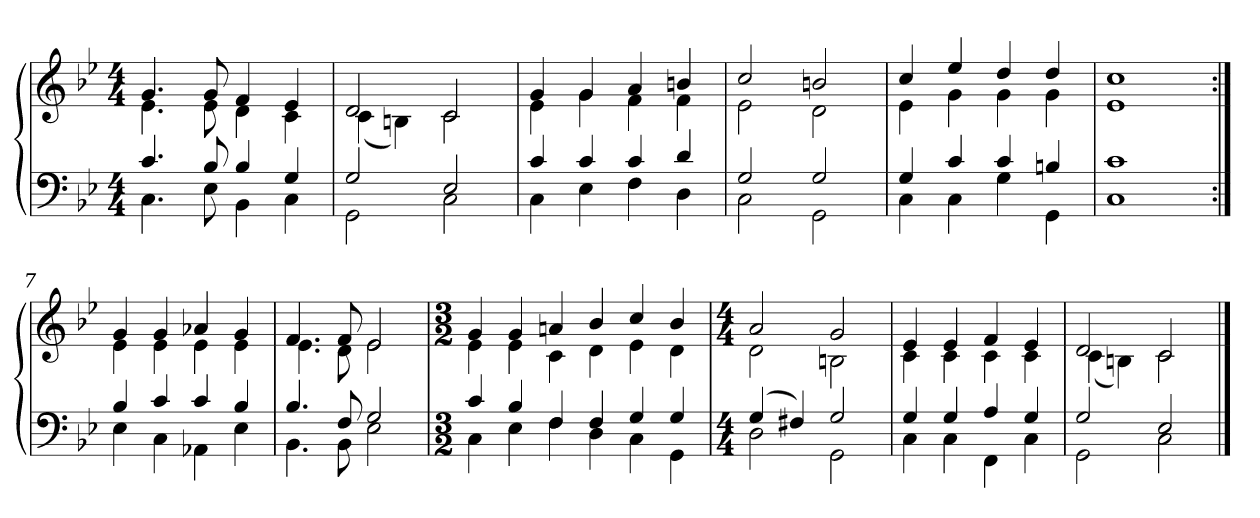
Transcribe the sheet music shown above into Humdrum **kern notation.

**kern	**kern
*part1	*part1
*staff2	*staff1
*clefF4	*clefG2
*k[b-e-]	*k[b-e-]
*g:	*g:
*M4/4	*M4/4
=1	=1
*^	*^
4.c	4.C	4.g	4.e-
8B-	8E-	8g	8e-
4B-	4BB-	4f	4d
4G	4C	4e-	4c
=2	=2	=2	=2
2G	2GG	2d	(4c
.	.	.	4Bn)
2E-	2C	2c	2c
=3	=3	=3	=3
4c	4C	4g	4e-
4c	4E-	4g	4g
4c	4F	4a	4f
4d	4D	4bn	4f
=4	=4	=4	=4
2G	2C	2cc	2e-
2G	2GG	2bn	2d
=5	=5	=5	=5
4G	4C	4cc	4e-
4c	4C	4ee-	4g
4c	4G	4dd	4g
4Bn	4GG	4dd	4g
=6	=6	=6	=6
1c	1C	1cc	1e-
=7:|!	=7:|!	=7:|!	=7:|!
4B-	4E-	4g	4e-
4c	4C	4g	4e-
4c	4AA-X	4a-X	4e-
4B-	4E-	4g	4e-
=8	=8	=8	=8
4.B-	4.BB-	4.f	4.e-
8F	8BB-	8f	8d
2G	2E-	2e-	2e-
=9	=9	=9	=9
*M3/2	*	*M3/2	*
4c	4C	4g	4e-
4B-	4E-	4g	4e-
4F	4F	4an	4c
4F	4D	4b-	4d
4G	4C	4cc	4e-
4G	4GG	4b-	4d
=10	=10	=10	=10
*M4/4	*	*M4/4	*
(4G	2D	2a	2d
4F#X)	.	.	.
2G	2GG	2g	2Bn
=11	=11	=11	=11
4G	4C	4e-	4c
4G	4C	4e-	4c
4A	4FF	4f	4c
4G	4C	4e-	4c
=12	=12	=12	=12
2G	2GG	2d	(4c
.	.	.	4Bn)
2E-	2C	2c	2c
*v	*v	*	*
*	*v	*v
==	==
*-	*-
